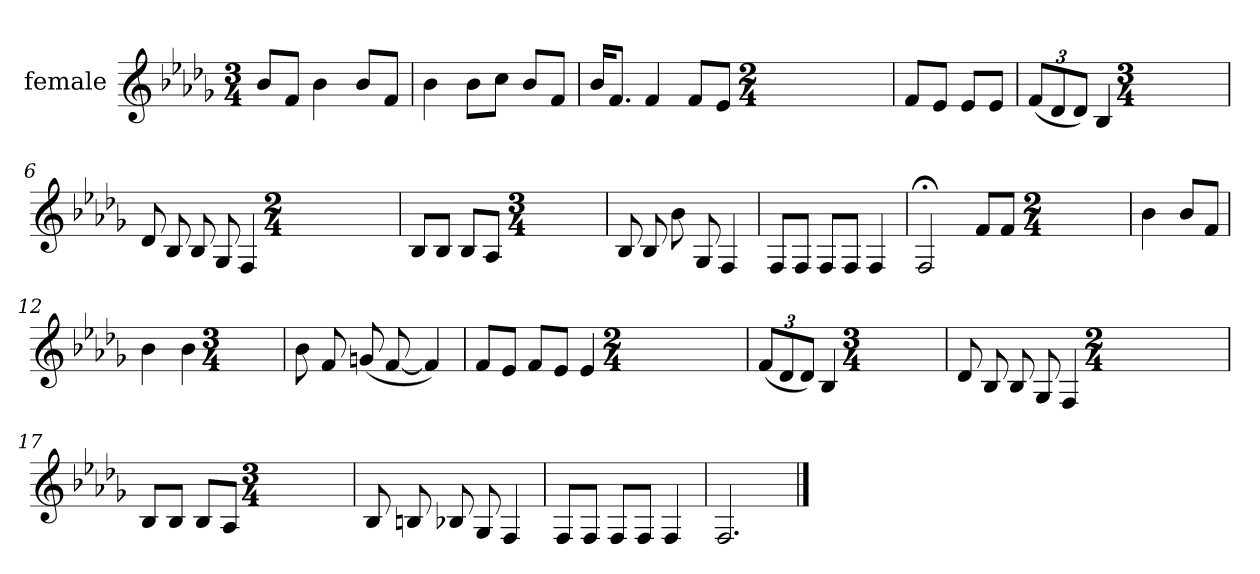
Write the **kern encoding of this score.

**kern
*part1
*staff1
*I"female
*clefG2
*k[b-e-a-d-g-]
*M3/4
*MM108
=1
8b-/L
8f/J
4b-
8b-/L
8f/J
=2
4b-
8b-\L
8cc\J
8b-/L
8f/J
=3
16b-/KL
8.f/J
4f
8f/L
8e-/J
*M2/4
=4
8f/L
8e-/J
8e-/L
8e-/J
=5
(12f/L
12d-/
12d-/J)
4B-
*M3/4
=6
8d-
8B-
8B-
8G-
4F
*M2/4
=7
8B-/L
8B-/J
8B-/L
8A-/J
*M3/4
=8
8B-
8B-
8b-
8G-
4F
=9
8F/L
8F/J
8F/L
8F/J
4F
=10
2F;<
8f/L
8f/J
*M2/4
=11
4b-
8b-/L
8f/J
=12
4b-
4b-
*M3/4
=13
8b-
8f
(8gn
[8f
4f])
=14
8f/L
8e-/J
8f/L
8e-/J
4e-
*M2/4
=15
(12f/L
12d-/
12d-/J)
4B-
*M3/4
=16
8d-
8B-
8B-
8G-
4F
*M2/4
=17
8B-/L
8B-/J
8B-/L
8A-/J
*M3/4
=18
8B-
8Bn
8B-X
8G-
4F
=19
8F/L
8F/J
8F/L
8F/J
4F
=20
2.F
==
*-
